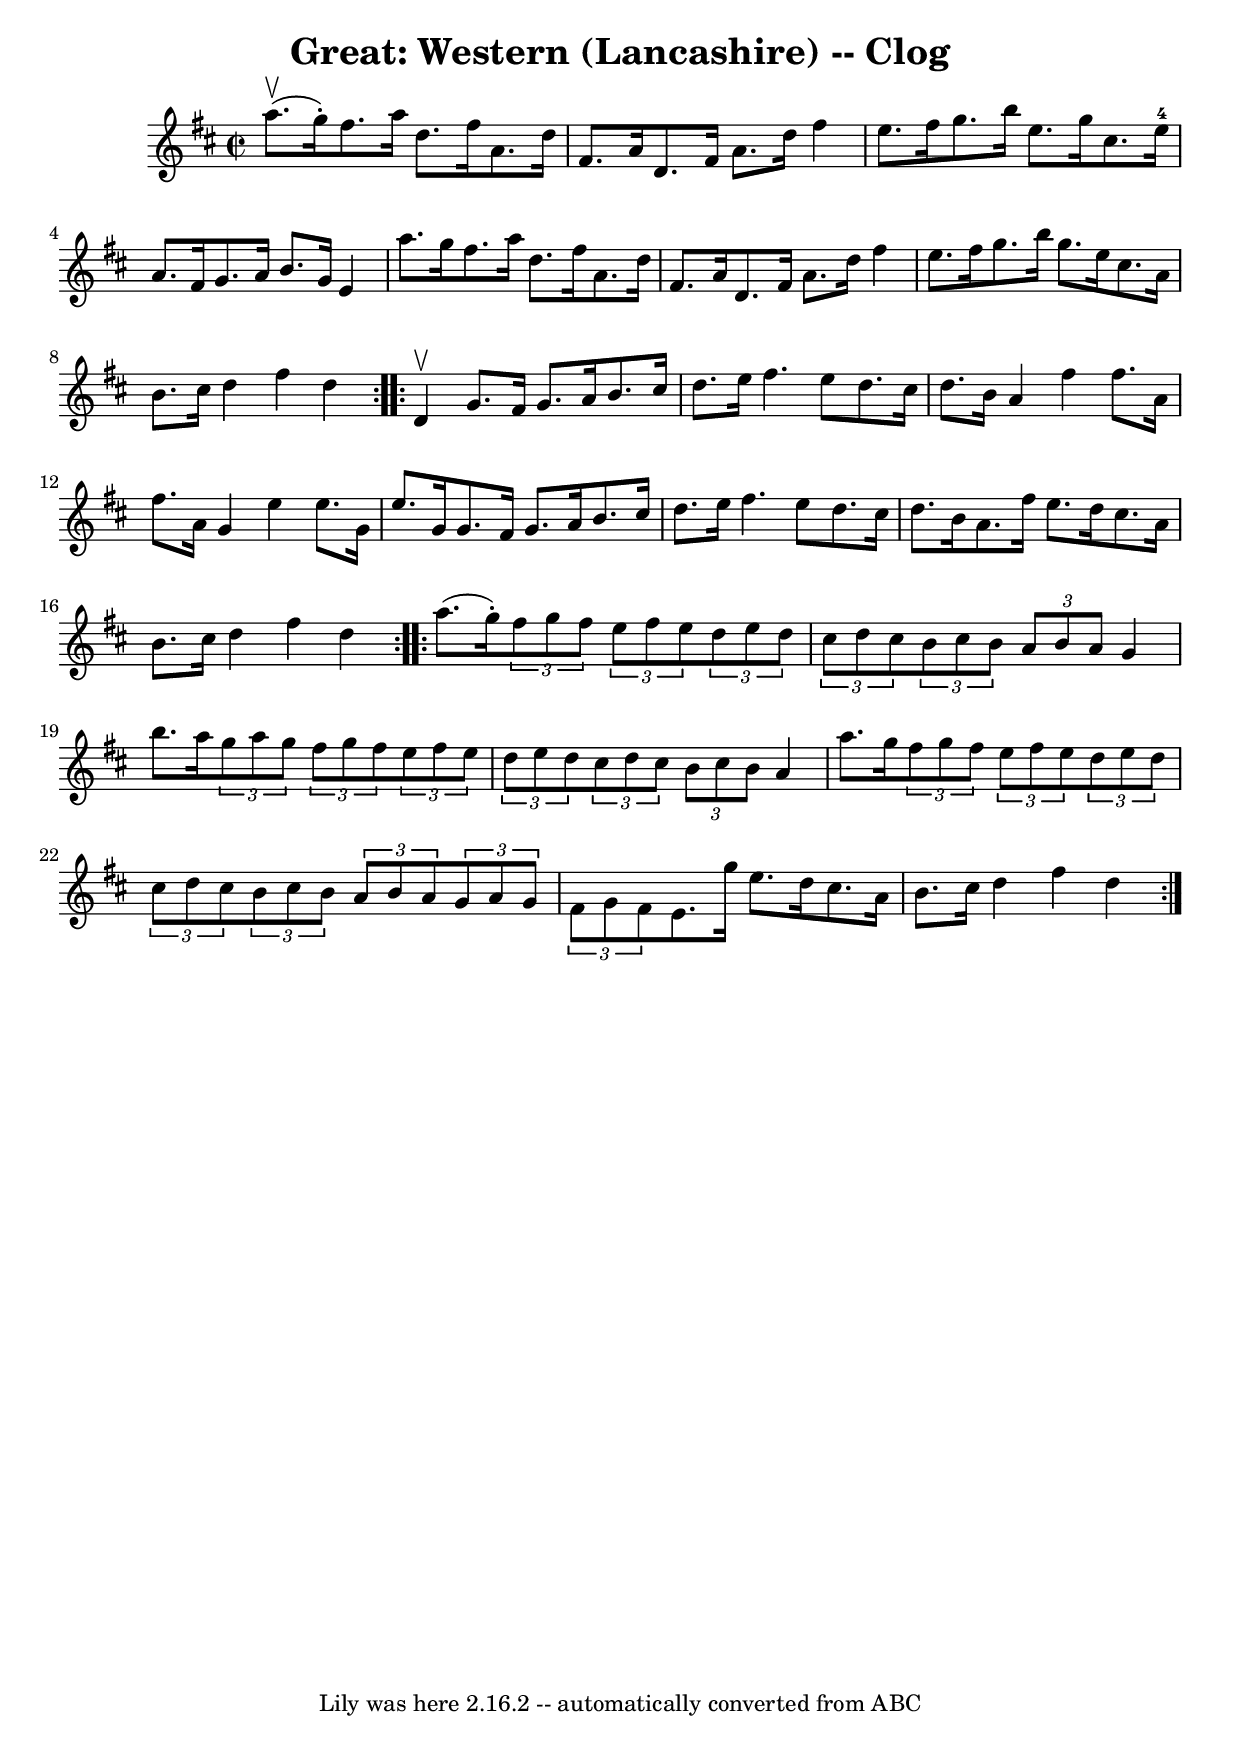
\version "2.16.2"
\include "Mammoth.ily"
\header {
  %% book = "Ryan's Mammoth Collection"
  crossRefNumber = "1"
  footnotes = ""
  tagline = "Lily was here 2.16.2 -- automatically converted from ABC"
  title = "Great: Western (Lancashire) -- Clog"

}
voicedefault =  {



  \repeat volta 2 {

    \override Staff.TimeSignature #'style = #'C
    \time 2/2 
    \key d \major
    a''8.^\upbow(g''16 -.) |
    fis''8.    
    a''16 d''8. fis''16 a'8. d''16 fis'8. a'16  |
    d'8.   
    fis'16 a'8. d''16 fis''4 e''8. fis''16  |
    g''8.    
    b''16 e''8. g''16 cis''8. e''16-4 a'8. fis'16  |
    
    g'8. a'16 b'8. g'16 e'4 a''8. g''16  |
    fis''8.    
    a''16 d''8. fis''16 a'8. d''16 fis'8. a'16  |
    d'8.   
    fis'16 a'8. d''16 fis''4 e''8. fis''16  |
    g''8.    
    b''16 g''8. e''16 cis''8. a'16 b'8. cis''16  |
    d''4  
    fis''4 d''4  
  }     
  \repeat volta 2 {
    d'4^\upbow |
    g'8.    
    fis'16 g'8. a'16 b'8. cis''16 d''8. e''16  |
    fis''4. 
    e''8 d''8. cis''16 d''8. b'16  |
    a'4 fis''4    
    fis''8. a'16 fis''8. a'16  |
    g'4 e''4 e''8. g'16    
    e''8. g'16  |
    g'8. fis'16 g'8. a'16 b'8. cis''16   
    d''8. e''16  |
    fis''4. e''8 d''8. cis''16 d''8.    
    b'16  |
    a'8. fis''16 e''8. d''16 cis''8. a'16 b'8.   
    cis''16  |
    d''4 fis''4 d''4  
  }     
  \repeat volta 2 {
    a''8. (
    g''16 -.) |
    \times 2/3 { fis''8 g''8 fis''8  
	       } \times 2/3 {   
		 e''8 fis''8 e''8  
	       }   \times 2/3 { d''8 e''8 d''8  
			      } \times 2/3 { 
				cis''8 d''8 cis''8  
			      } |
    \times 2/3 { b'8 cis''8 b'8  
	       } 
    \times 2/3 { a'8 b'8 a'8  
	       } g'4 b''8. a''16  |
    
    \times 2/3 { g''8 a''8 g''8  
	       } \times 2/3 { fis''8 g''8 fis''8  

			    }   \times 2/3 { e''8 fis''8 e''8  
					   } \times 2/3 { d''8 e''8    
							  d''8  
							} |
    \times 2/3 { cis''8 d''8 cis''8  
	       } \times 2/3 { b'8  
			      cis''8 b'8  
			    } a'4 a''8. g''16  |
    \times 2/3 { fis''8  
		 g''8 fis''8  
	       } \times 2/3 { e''8 fis''8 e''8  
			    } \times 2/3 {   
			      d''8 e''8 d''8  
			    } \times 2/3 { cis''8 d''8 cis''8  
					 } |
    
    \times 2/3 { b'8 cis''8 b'8  
	       } \times 2/3 { a'8 b'8 a'8  
			    } 
    \times 2/3 { g'8 a'8 g'8  
	       } \times 2/3 { fis'8 g'8 fis'8  
			    } 
    |
    e'8. g''16 e''8. d''16 cis''8. a'16 b'8.    
    cis''16  |
    d''4 fis''4 d''4  
  }   

}

\score{
  <<

    \context Staff="default"
    {
      \voicedefault 
      
    }

  >>
  \layout {
    
  }
  \midi {
  }

}
